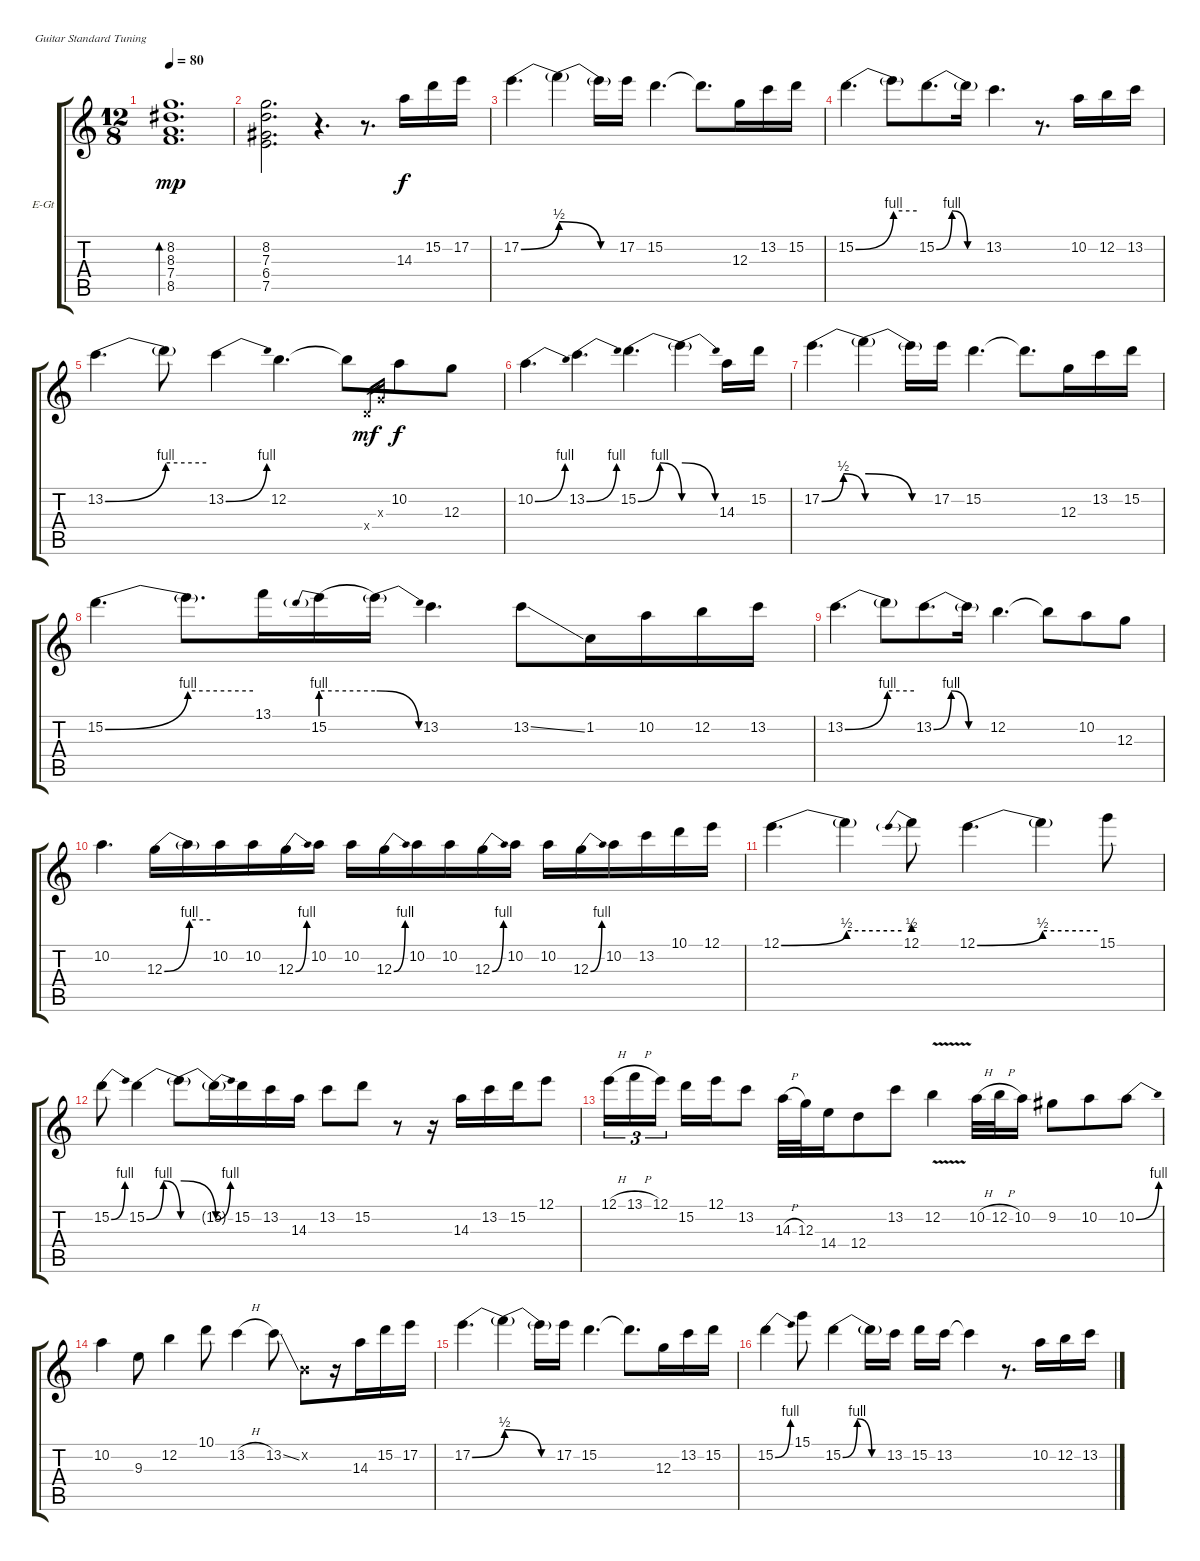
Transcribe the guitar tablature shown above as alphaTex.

\bracketExtendMode groupsimilarinstruments
\firstSystemTrackNameOrientation horizontal
\otherSystemsTrackNameOrientation horizontal
\track ("Гитара" "E-Gt") {instrument distortionguitar}
\staff {score tabs}
\tuning (E4 B3 G3 D3 A2 E2)
\ts (12 8)
\tempo 80
\clef g2
\ks c
(8.2 8.3 7.4 8.5).1{d bd 120 dy mp} |
(8.2 7.3 6.4 7.5).2{d} r.4{d} r.8{d} 14.3.16{dy f} 15.2.16 17.2.16 |
17.2{be (bend 0 0 60 2)}.4{d} 17.2{be (release 0 2 60 0) t}.4 17.2{be (hold 0 0 60 0) t}.16 17.2.16 15.2.4{d} 15.2{t}.8{d} 12.3.16 13.2.16 15.2.16 |
15.2{be (bend 0 0 60 4)}.4{d} 15.2{be (hold 0 4 60 4) t}.8 15.2{be (bendrelease 0 0 30 4 30 4 60 0)}.8{d} 15.2{be (hold 0 0 60 0) t}.16 13.2.4{d} r.8{d} 10.2.16 12.2.16 13.2.16 |
13.2{be (bend 0 0 60 4)}.4{d} 13.2{be (hold 0 4 60 4) t}.8 13.2{be (bend 0 0 60 4)}.4 12.2.4{d} 12.2{t}.8 0.4{x}.16{gr dy mf} 0.3{x}.16{gr} 10.2.8{dy f} 12.3.8 |
10.2{be (bend 0 0 60 4)}.4{d} 13.2{be (bend 0 0 60 4)}.4{d} 15.2{be (bendrelease 0 0 30 4 30 4 60 0)}.4{d} 15.2{be (release 0 4 60 0) t}.4 14.3.16 15.2.16 |
17.2{be (bendrelease 0 0 30 2 30 2 60 0)}.4{d} 17.2{be (release 0 2 60 0) t}.4 17.2{be (hold 0 0 60 0) t}.16 17.2.16 15.2.4{d} 15.2{t}.8{d} 12.3.16 13.2.16 15.2.16 |
15.2{be (bend 0 0 60 4)}.4{d} 15.2{be (hold 0 4 60 4) t}.8{d} 13.1.16 15.2{be (prebend 0 4 60 4)}.16 15.2{be (release 0 4 60 0) t}.16 13.2.4{d} 13.2{ss}.8 1.2.16 10.2.16 12.2.16 13.2.16 |
13.2{be (bend 0 0 60 4)}.4{d} 13.2{be (hold 0 4 60 4) t}.8 13.2{be (bendrelease 0 0 30 4 30 4 60 0)}.8{d} 13.2{be (hold 0 0 60 0) t}.16 12.2.4{d} 12.2{t}.8 10.2.8 12.3.8 |
10.2.4{d} 12.3{be (bend 0 0 60 4)}.16 12.3{be (hold 0 4 60 4) t}.16 10.2.16 10.2.16 12.3{be (bend 0 0 60 4)}.16 10.2.16 10.2.16 12.3{be (bend 0 0 60 4)}.16 10.2.16 10.2.16 12.3{be (bend 0 0 60 4)}.16 10.2.16 10.2.16 12.3{be (bend 0 0 60 4)}.16 10.2.16 13.2.16 10.1.16 12.1.16 |
12.1{be (bend 0 0 60 2)}.4{d} 12.1{be (hold 0 2 60 2) t}.4 12.1{be (prebend 0 2 60 2)}.8 12.1{be (bend 0 0 60 2)}.4{d} 12.1{be (hold 0 2 60 2) t}.4 15.1.8 |
15.2{be (bend 0 0 60 4)}.8 15.2{be (bendrelease 0 0 30 4 30 4 60 0)}.4 15.2{be (release 0 4 60 0) t}.8 15.2{be (bend 0 0 60 4) t}.16 15.2.16 13.2.16 14.3.16 13.2.8 15.2.8 r.8 r.16 14.3.16 13.2.16 15.2.16 12.1.8 |
12.1{h}.16{tu (3 2)} 13.1{h}.16{tu (3 2)} 12.1.16{tu (3 2)} 15.2.16 12.1.16 13.2.8 14.3{h}.32 12.3.32 14.4.16 12.4.8 13.2.8 12.2{v}.4 10.2{h}.32 12.2{h}.32 10.2.16 9.2.8 10.2.8 10.2{be (bend 0 0 60 4)}.8 |
10.2.4 9.3.8 12.2.4 10.1.8 13.2{h}.4 13.2{ss}.8 0.2{x}.8 r.16 14.3.16 15.2.16 17.2.16 |
17.2{be (bend 0 0 60 2)}.4{d} 17.2{be (release 0 2 60 0) t}.4 17.2{be (hold 0 0 60 0) t}.16 17.2.16 15.2.4{d} 15.2{t}.8{d} 12.3.16 13.2.16 15.2.16 |
15.2{be (bend 0 0 60 4)}.4 15.1.8 15.2{be (bendrelease 0 0 30 4 30 4 60 0)}.4 15.2{be (hold 0 0 60 0) t}.16 13.2.16 15.2.16 13.2.16 13.2{t}.4 r.8{d} 10.2.16 12.2.16 13.2.16
